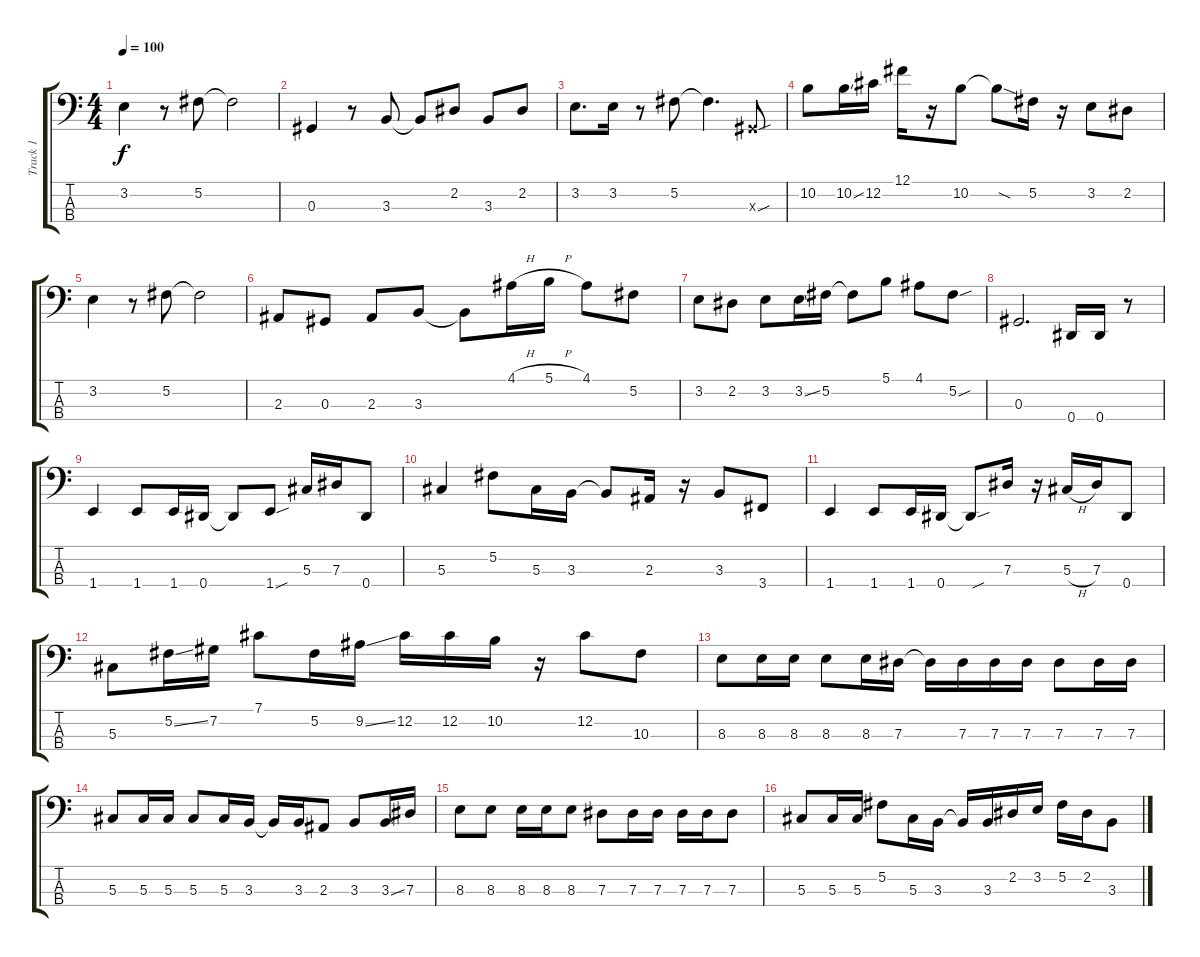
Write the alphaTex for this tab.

\track ("Track 1" "Track 1") {instrument electricbassfinger}
\staff {score tabs}
\tuning (Gb2 Db2 Ab1 Eb1) {hide}
\ts (4 4)
\tempo 100
\clef f4
\ks c
3.2.4{dy f} r.8 5.2.8 5.2{t}.2 |
0.3.4 r.8 3.3.8 3.3{t}.8 2.2.8 3.3.8 2.2.8 |
3.2.8{d} 3.2.16 r.8 5.2.8 5.2{t}.4{d} 0.3{sou x}.8 |
10.2.8 10.2{ss}.16 12.2.16 12.1.16 r.16 10.2.8 10.2{sod t}.8 5.2.16 r.16 3.2.8 2.2.8 |
3.2.4 r.8 5.2.8 5.2{t}.2 |
2.3.8 0.3.8 2.3.8 3.3.8 3.3{t}.8 4.1{h}.16 5.1{h}.16 4.1.8 5.2.8 |
3.2.8 2.2.8 3.2.8 3.2{ss}.16 5.2.16 5.2{t}.8 5.1.8 4.1.8 5.2{sou}.8 |
0.3.2{d} 0.4.16 0.4.16 r.8 |
1.4.4 1.4.8 1.4.16 0.4.16 0.4{t}.8 1.4{sou}.8 5.3.16 7.3.16 0.4.8 |
5.3.4 5.2.8 5.3.16 3.3.16 3.3{t}.8 2.3.16 r.16 3.3.8 3.4.8 |
1.4.4 1.4.8 1.4.16 0.4.16 0.4{sou t}.8 7.3.16 r.16 5.3{h}.16 7.3.16 0.4.8 |
5.3.8 5.2{ss}.16 7.2.16 7.1.8 5.2.16 9.2{ss}.16 12.2.16 12.2.16 10.2.16 r.16 12.2.8 10.3.8 |
8.3.8 8.3.16 8.3.16 8.3.8 8.3.16 7.3.16 7.3{t}.16 7.3.16 7.3.16 7.3.16 7.3.8 7.3.16 7.3.16 |
5.3.8 5.3.16 5.3.16 5.3.8 5.3.16 3.3.16 3.3{t}.16 3.3.16 2.3.8 3.3.8 3.3{ss}.16 7.3.16 |
8.3.8 8.3.8 8.3.16 8.3.16 8.3.8 7.3.8 7.3.16 7.3.16 7.3.16 7.3.16 7.3.8 |
5.3.8 5.3.16 5.3.16 5.2.8 5.3.16 3.3.16 3.3{t}.16 3.3.16 2.2.16 3.2.16 5.2.16 2.2.16 3.3.8
